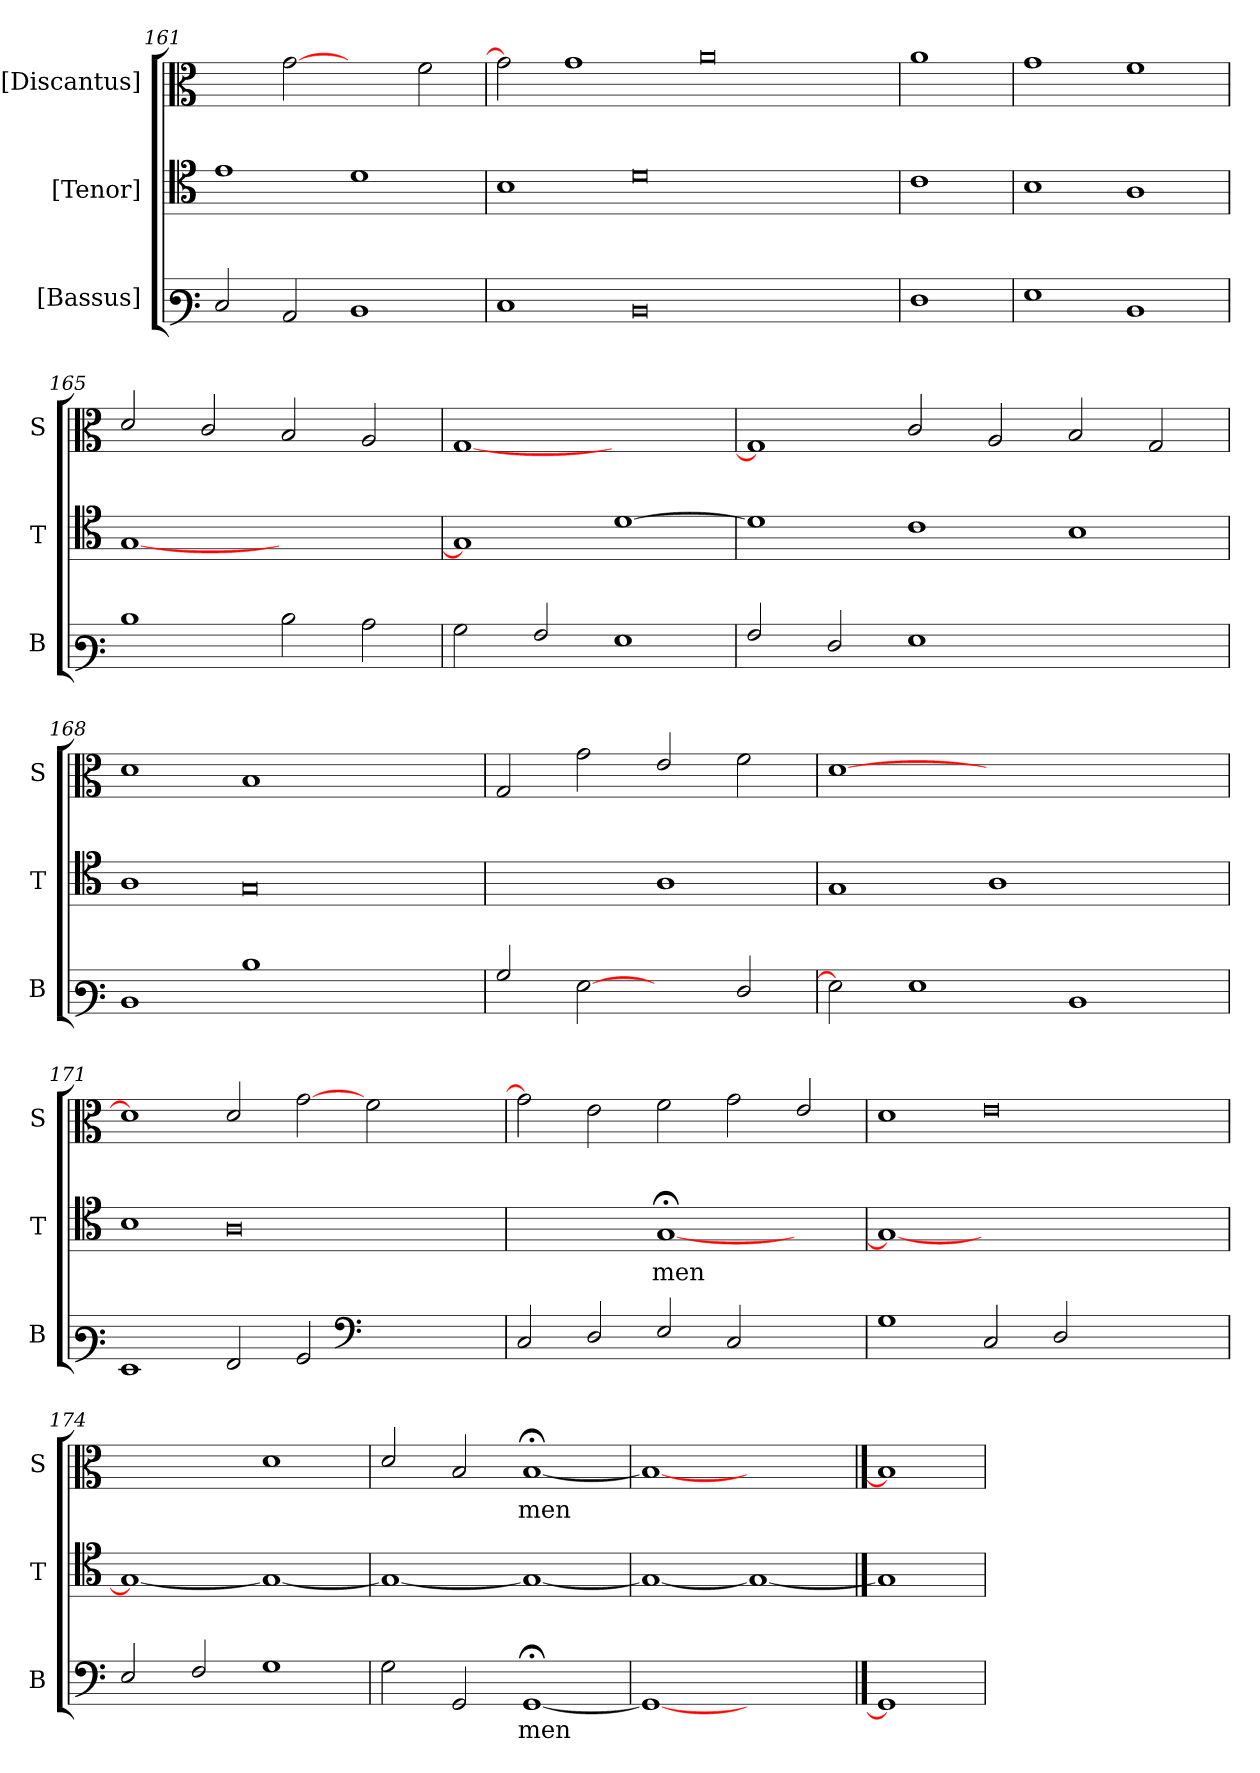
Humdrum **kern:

**kern	**text	**kern	**text	**kern	**text
*part3	*part3	*part2	*part2	*part1	*part1
*staff3	*staff3	*staff2	*staff2	*staff1	*staff1
*I"[Bassus]	*	*I"[Tenor]	*	*I"[Discantus]	*
*I'B	*	*I'T	*	*I'S	*
*clefF3	*	*clefC4	*	*clefC3	*
*k[]	*	*k[]	*	*k[]	*
*C:	*	*C:	*	*C:	*
=161	=161	=161	=161	=161	=161
2E/	.	1e	.	2ryy	.
2C/	.	.	.	[2g	.
1D	.	1d	.	2ryy	.
.	.	.	.	2f\	.
=162	=162	=162	=162	=162	=162
1E	.	1B	.	2g]	.
.	.	.	.	1g	.
0D	.	0d	.	.	.
.	.	.	.	0a	.
2ryy	.	2ryy	.	.	.
=163	=163	=163	=163	=163	=163
1F	.	1c	.	1a	.
=164	=164	=164	=164	=164	=164
1G	.	1B	.	1g	.
1D	.	1A	.	1f	.
=165	=165	=165	=165	=165	=165
1d	.	[1G	.	2d/	.
.	.	.	.	2c/	.
2d\	.	1ryy	.	2B/	.
2c\	.	.	.	2A/	.
=166	=166	=166	=166	=166	=166
2B\	.	1G]	.	[1G	.
2A/	.	.	.	.	.
1G	.	[1d	.	1ryy	.
=167	=167	=167	=167	=167	=167
2A/	.	1d]	.	1G]	.
2F/	.	.	.	.	.
1G	.	1c	.	2c/	.
.	.	.	.	2A/	.
1ryy	.	1B	.	2B/	.
.	.	.	.	2G/	.
=168	=168	=168	=168	=168	=168
1D	.	1A	.	1d	.
1d	.	0G	.	1B	.
1ryy	.	.	.	1ryy	.
=169	=169	=169	=169	=169	=169
2B/	.	1ryy	.	2G/	.
[2G	.	.	.	2g\	.
2ryy	.	1A	.	2e/	.
2F/	.	.	.	2f\	.
=170	=170	=170	=170	=170	=170
2G]	.	1G	.	[1d	.
1G	.	.	.	.	.
.	.	1A	.	1.ryy	.
1D	.	.	.	.	.
.	.	2ryy	.	.	.
=171	=171	=171	=171	=171	=171
1GG	.	1B	.	1d]	.
2AA/	.	0A	.	2d/	.
2BB/	.	.	.	[2g	.
*clefF4	*	*	*	*	*
1ryy	.	.	.	2f\	.
.	.	.	.	2ryy	.
=172	=172	=172	=172	=172	=172
2C/	.	1ryy	.	2g]	.
2D/	.	.	.	2e\	.
2E/	.	[1G;<	-men	2f\	.
2C/	.	.	.	2g\	.
2ryy	.	2ryy	.	2e/	.
=173	=173	=173	=173	=173	=173
1G	.	1G_	.	1d	.
2C/	.	0ryy	.	0e	.
2D/	.	.	.	.	.
1ryy	.	.	.	.	.
=174	=174	=174	=174	=174	=174
2E/	.	1G_	.	1ryy	.
2F/	.	.	.	.	.
1G	.	1G_	.	1d	.
=175	=175	=175	=175	=175	=175
2G\	.	1G_	.	2d/	.
2GG/	.	.	.	2B/	.
[1GG;<	-men	1G_	.	[1B;<	-men
=176	=176	=176	=176	=176	=176
1GG_	.	1G_	.	1B_	.
1ryy	.	1G_	.	1ryy	.
==177	==177	==177	==177	==177	==177
1GG]	.	1G]	.	1B]	.
=	=	=	=	=	=
*-	*-	*-	*-	*-	*-
